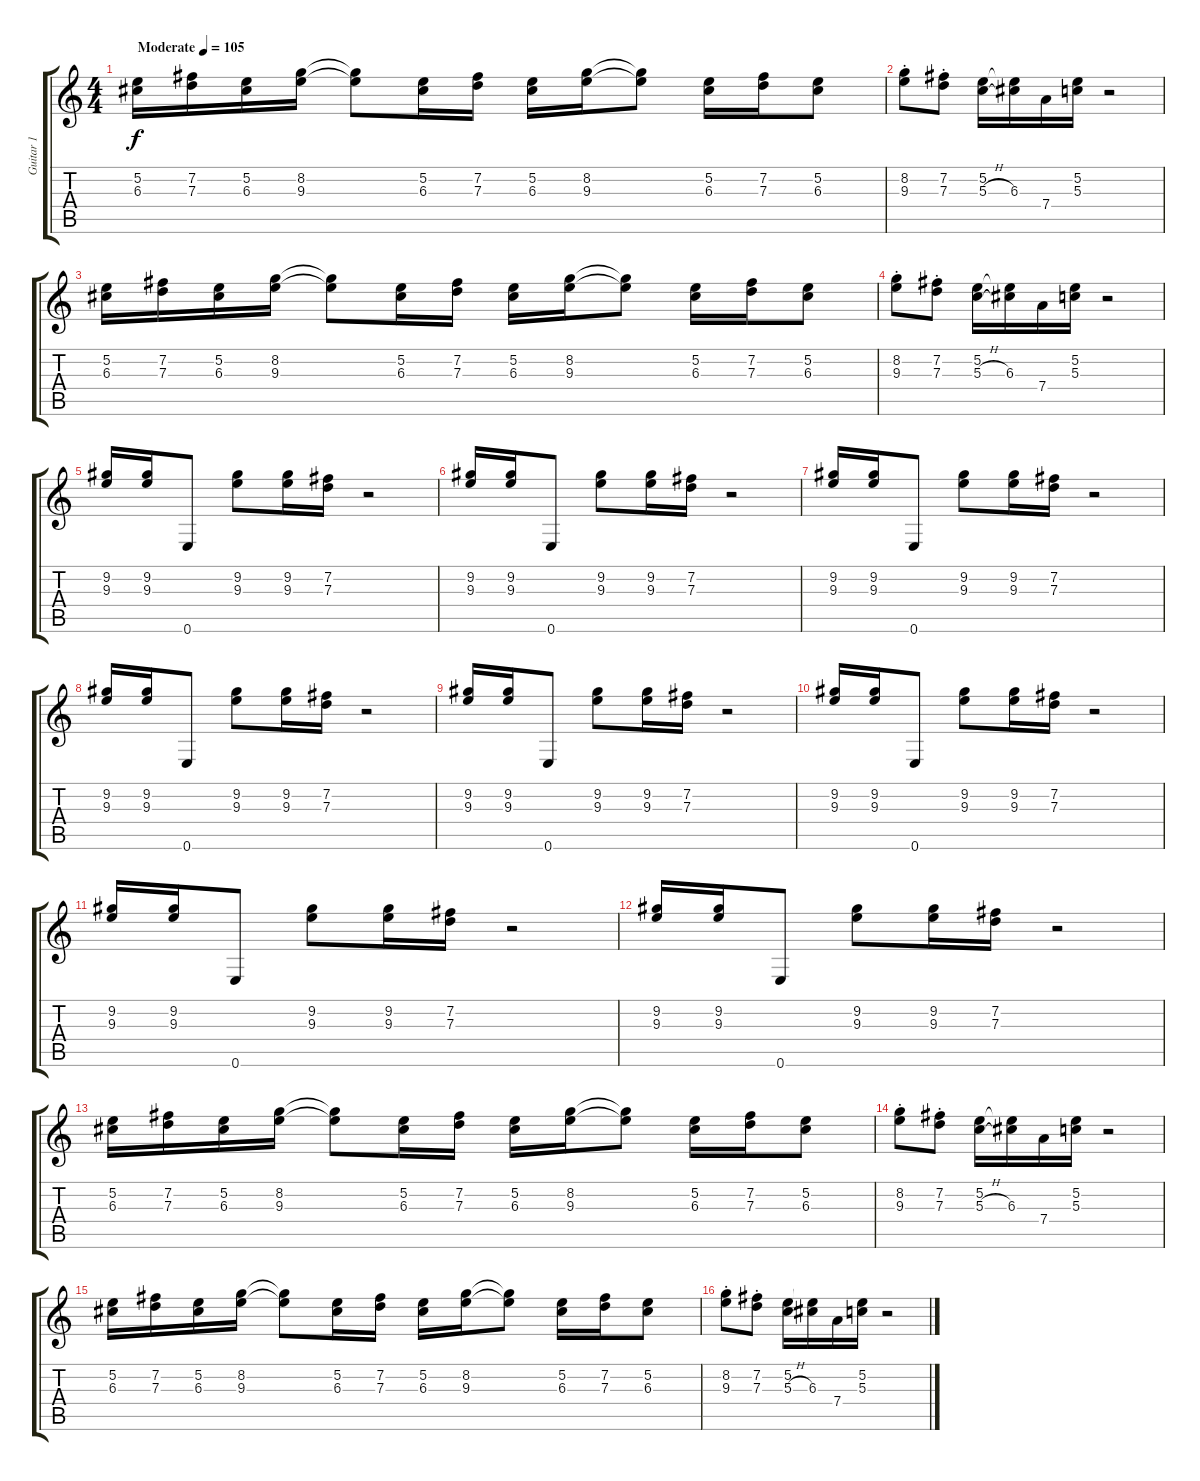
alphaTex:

\track ("Guitar 1" "Guitar 1") {instrument overdrivenguitar}
\staff {score tabs}
\tuning (E4 B3 G3 D3 A2 E2) {hide}
\ts (4 4)
\tempo (105 "Moderate")
\clef g2
\ks c
(5.2 6.3).16{dy f instrument overdrivenguitar} (7.2 7.3).16 (5.2 6.3).16 (8.2 9.3).16 (8.2{t} 9.3{t}).8 (5.2 6.3).16 (7.2 7.3).16 (5.2 6.3).16 (8.2 9.3).16 (8.2{t} 9.3{t}).8 (5.2 6.3).16 (7.2 7.3).16 (5.2 6.3).8 |
(8.2{st} 9.3{st}).8 (7.2{st} 7.3{st}).8 (5.2 5.3{h}).16 (5.2{t} 6.3).16 7.4.16 (5.2 5.3).16 r.2 |
(5.2 6.3).16 (7.2 7.3).16 (5.2 6.3).16 (8.2 9.3).16 (8.2{t} 9.3{t}).8 (5.2 6.3).16 (7.2 7.3).16 (5.2 6.3).16 (8.2 9.3).16 (8.2{t} 9.3{t}).8 (5.2 6.3).16 (7.2 7.3).16 (5.2 6.3).8 |
(8.2{st} 9.3{st}).8 (7.2{st} 7.3{st}).8 (5.2 5.3{h}).16 (5.2{t} 6.3).16 7.4.16 (5.2 5.3).16 r.2 |
(9.2 9.3).16 (9.2 9.3).16 0.6.8 (9.2 9.3).8 (9.2 9.3).16 (7.2 7.3).16 r.2 |
(9.2 9.3).16 (9.2 9.3).16 0.6.8 (9.2 9.3).8 (9.2 9.3).16 (7.2 7.3).16 r.2 |
(9.2 9.3).16 (9.2 9.3).16 0.6.8 (9.2 9.3).8 (9.2 9.3).16 (7.2 7.3).16 r.2 |
(9.2 9.3).16 (9.2 9.3).16 0.6.8 (9.2 9.3).8 (9.2 9.3).16 (7.2 7.3).16 r.2 |
(9.2 9.3).16 (9.2 9.3).16 0.6.8 (9.2 9.3).8 (9.2 9.3).16 (7.2 7.3).16 r.2 |
(9.2 9.3).16 (9.2 9.3).16 0.6.8 (9.2 9.3).8 (9.2 9.3).16 (7.2 7.3).16 r.2 |
(9.2 9.3).16 (9.2 9.3).16 0.6.8 (9.2 9.3).8 (9.2 9.3).16 (7.2 7.3).16 r.2 |
(9.2 9.3).16 (9.2 9.3).16 0.6.8 (9.2 9.3).8 (9.2 9.3).16 (7.2 7.3).16 r.2 |
(5.2 6.3).16 (7.2 7.3).16 (5.2 6.3).16 (8.2 9.3).16 (8.2{t} 9.3{t}).8 (5.2 6.3).16 (7.2 7.3).16 (5.2 6.3).16 (8.2 9.3).16 (8.2{t} 9.3{t}).8 (5.2 6.3).16 (7.2 7.3).16 (5.2 6.3).8 |
(8.2{st} 9.3{st}).8 (7.2{st} 7.3{st}).8 (5.2 5.3{h}).16 (5.2{t} 6.3).16 7.4.16 (5.2 5.3).16 r.2 |
(5.2 6.3).16 (7.2 7.3).16 (5.2 6.3).16 (8.2 9.3).16 (8.2{t} 9.3{t}).8 (5.2 6.3).16 (7.2 7.3).16 (5.2 6.3).16 (8.2 9.3).16 (8.2{t} 9.3{t}).8 (5.2 6.3).16 (7.2 7.3).16 (5.2 6.3).8 |
(8.2{st} 9.3{st}).8 (7.2{st} 7.3{st}).8 (5.2 5.3{h}).16 (5.2{t} 6.3).16 7.4.16 (5.2 5.3).16 r.2
